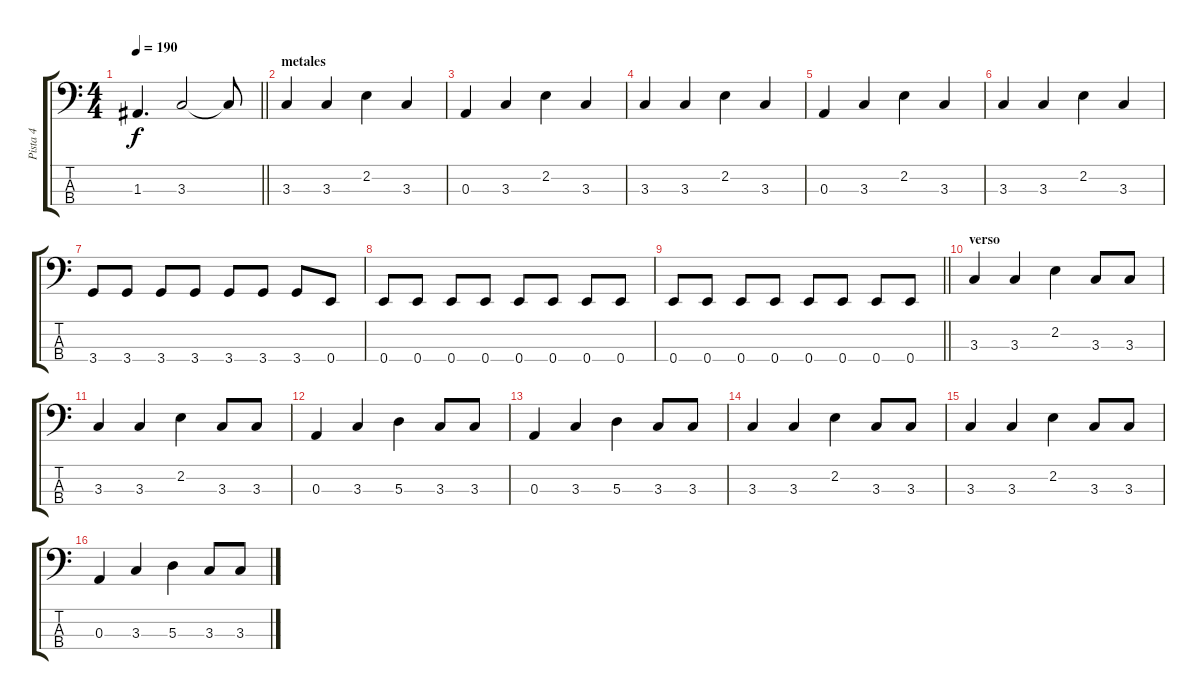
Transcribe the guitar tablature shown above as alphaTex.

\track ("Pista 4" "Pista 4") {instrument electricbassfinger}
\staff {score tabs}
\tuning (G2 D2 A1 E1) {hide}
\ts (4 4)
\tempo 190
\clef f4
\barLineRight lightlight
\ks c
1.3.4{d dy f} 3.3.2 3.3{t}.8 |
\section ("" "metales")
3.3.4 3.3.4 2.2.4 3.3.4 |
0.3.4 3.3.4 2.2.4 3.3.4 |
3.3.4 3.3.4 2.2.4 3.3.4 |
0.3.4 3.3.4 2.2.4 3.3.4 |
3.3.4 3.3.4 2.2.4 3.3.4 |
3.4.8 3.4.8 3.4.8 3.4.8 3.4.8 3.4.8 3.4.8 0.4.8 |
0.4.8 0.4.8 0.4.8 0.4.8 0.4.8 0.4.8 0.4.8 0.4.8 |
\barLineRight lightlight
0.4.8 0.4.8 0.4.8 0.4.8 0.4.8 0.4.8 0.4.8 0.4.8 |
\section ("" "verso")
3.3.4 3.3.4 2.2.4 3.3.8 3.3.8 |
3.3.4 3.3.4 2.2.4 3.3.8 3.3.8 |
0.3.4 3.3.4 5.3.4 3.3.8 3.3.8 |
0.3.4 3.3.4 5.3.4 3.3.8 3.3.8 |
3.3.4 3.3.4 2.2.4 3.3.8 3.3.8 |
3.3.4 3.3.4 2.2.4 3.3.8 3.3.8 |
0.3.4 3.3.4 5.3.4 3.3.8 3.3.8
